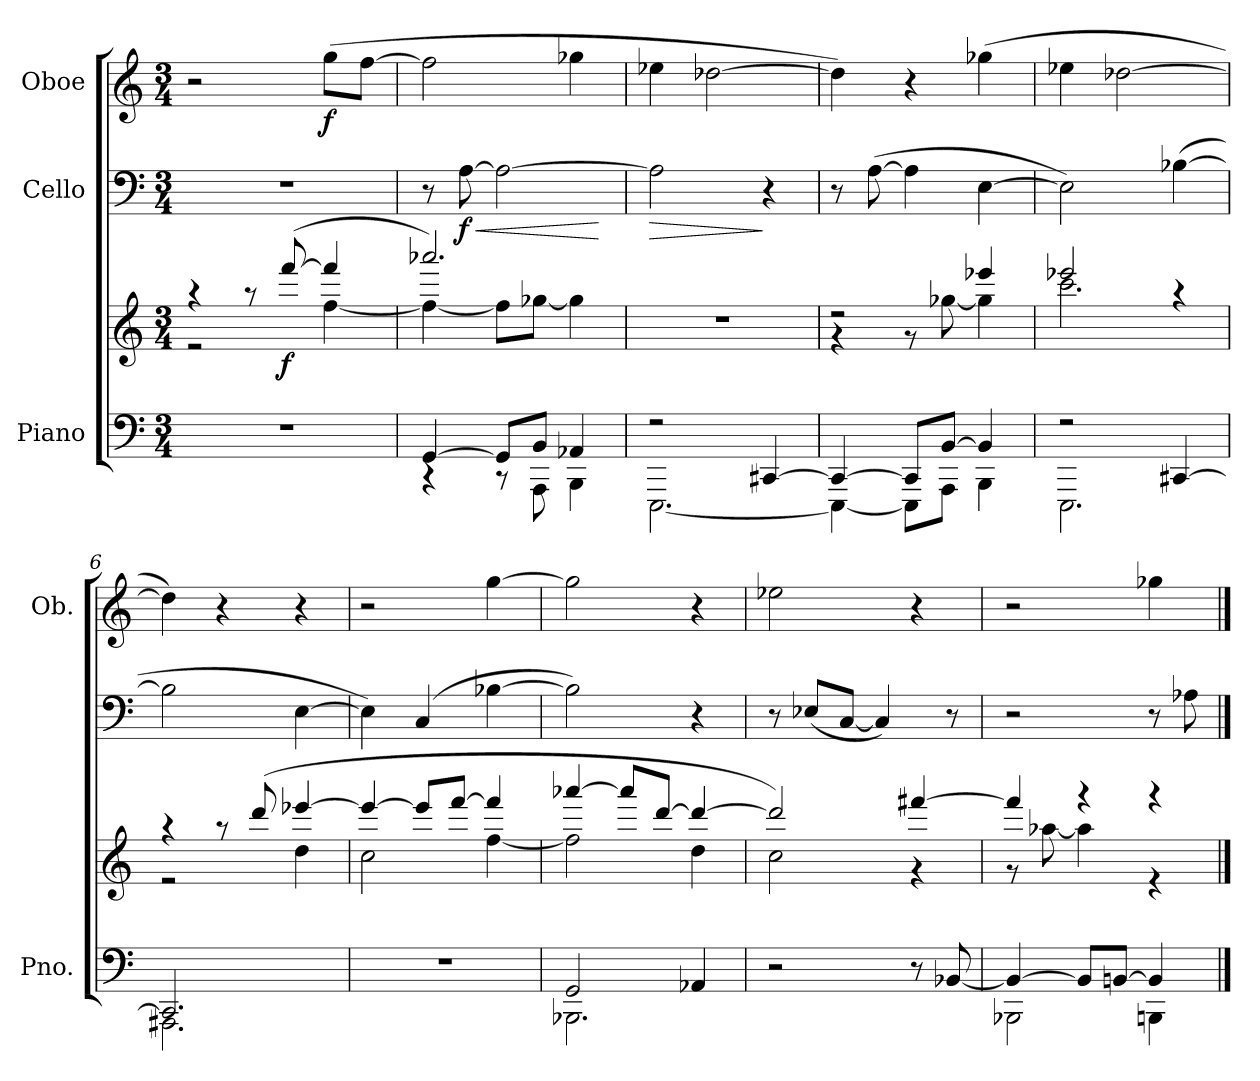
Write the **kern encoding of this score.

**kern	**kern	**dynam	**kern	**dynam	**kern	**dynam
*part3	*part3	*part3	*part2	*part2	*part1	*part1
*staff4	*staff3	*staff3/4	*staff2	*staff2	*staff1	*staff1
*I"Piano	*	*	*I"Cello	*	*I"Oboe	*
*I'Pno.	*	*	*	*	*I'Ob.	*
*clefF4	*clefG2	*	*clefF4	*	*clefG2	*
*k[]	*k[]	*	*k[]	*	*k[]	*
*C:	*C:	*	*C:	*	*C:	*
*M3/4	*M3/4	*	*M3/4	*	*M3/4	*
*MM84	*MM84	*	*MM84	*	*MM84	*
=1	=1	=1	=1	=1	=1	=1
*	*^	*	*	*	*	*
2.r	4raa	2re	.	2.r	.	2r	.
.	8raa	.	.	.	.	.	.
!	!	!	!LO:DY:b	!	!	!	!
.	([>8fff/	.	f	.	.	.	.
!	!	!	!	!	!	!	!LO:DY:b
.	4fff/]	[<4ff\	.	.	.	(<8gg\L	f
.	.	.	.	.	.	[8ff\J	.
=2	=2	=2	=2	=2	=2	=2	=2
*^	*	*	*	*	*	*	*
[>4GG/	4rBBB	2.aaa-X/)	4ff\_	.	8r	.	2ff\]	.
!	!	!	!	!	!	!LO:HP:b	!	!
!	!	!	!	!	!	!LO:DY:n=1:b	!	!
.	.	.	.	.	[8A\	< f	.	.
8GG/L]	8rCC	.	8ff\L]	.	2A\_	.	.	.
8BB/J	8AAA\	.	[<8gg-X\J	.	.	.	.	.
4AA-X/	4BBB\	.	4gg-\]	.	.	.	4gg-X\	.
*v	*v	*	*	*	*	*	*	*
*	*v	*v	*	*	*	*	*
.	.	.	.	[	.	.
=3	=3	=3	=3	=3	=3	=3
*^	*	*	*	*	*	*
!	!	!	!	!	!LO:HP:b	!	!
2rF	[<2.EEE\	2.r	.	2A\]	>	4ee-X\	.
.	.	.	.	.	.	[2dd-X\	.
[>4CC#X/	.	.	.	4r	]	.	.
=4	=4	=4	=4	=4	=4	=4	=4
*	*	*^	*	*	*	*	*
4CC#/_	4EEE\_	2rdd	4rg	.	8r	.	4dd-\])	.
.	.	.	.	.	(>[8A\	.	.	.
8CC#/L]	8EEE\L]	.	8rg	.	4A\]	.	4r	.
[>8BB/J	8AAA\J	.	[<8gg-X\	.	.	.	.	.
4BB/]	4BBB\	4eee-X/	4gg-\]	.	[4E\	.	(<4gg-X\	.
=5	=5	=5	=5	=5	=5	=5	=5	=5
2rF	2.EEE\	2eee-X/	2.ccc\	.	2E\])	.	4ee-X\	.
.	.	.	.	.	.	.	[2dd-X\	.
[>4CC#X/	.	4raa	.	.	(>[4B-X\	.	.	.
!!LO:LB:g=z
=6	=6	=6	=6	=6	=6	=6	=6	=6
2.CC#/]	2.AAA#X\	4raa	2re	.	2B-\]	.	4dd-\])	.
.	.	8raa	.	.	.	.	4r	.
.	.	(8ddd/	.	.	.	.	.	.
.	.	[>4eee-X/	4dd\	.	[4E\	.	4r	.
*v	*v	*	*	*	*	*	*	*
=7	=7	=7	=7	=7	=7	=7	=7
2.r	4eee-/_	2cc\	.	4E\])	.	2r	.
.	8eee-/L]	.	.	(4C/	.	.	.
.	[>8fff/J	.	.	.	.	.	.
.	4fff/]	[<4ff\	.	[4B-X\	.	[4gg\	.
=8	=8	=8	=8	=8	=8	=8	=8
*^	*	*	*	*	*	*	*
2GG/	2.BBB-X\	[>4aaa-X/	2ff\]	.	2B-\])	.	2gg\]	.
.	.	8aaa-/L]	.	.	.	.	.	.
.	.	[>8ddd/J	.	.	.	.	.	.
4AA-X/	.	4ddd/_	4dd\	.	4r	.	4r	.
*v	*v	*	*	*	*	*	*	*
=9	=9	=9	=9	=9	=9	=9	=9
2r	2ddd/])	2cc\	.	8r	.	2ee-X\	.
.	.	.	.	(>8E-X/L	.	.	.
.	.	.	.	[8C/J	.	.	.
.	.	.	.	4C/])	.	.	.
8r	[>4fff#X/	4r	.	.	.	4r	.
[>8BB-X/	.	.	.	8r	.	.	.
=10	=10	=10	=10	=10	=10	=10	=10
*^	*	*	*	*	*	*	*
4BB-/_	2BBB-X\	4fff#/]	8r	.	2r	.	2r	.
.	.	.	[<8aa-X\	.	.	.	.	.
8BB-/L]	.	4rfff	4aa-\]	.	.	.	.	.
[>8BBn/J	.	.	.	.	.	.	.	.
4BB/]	4BBBn\	4rfff	4r	.	8r	.	4gg-X\	.
.	.	.	.	.	8A-X\	.	.	.
*v	*v	*	*	*	*	*	*	*
*	*v	*v	*	*	*	*	*
==	==	==	==	==	==	==
*-	*-	*-	*-	*-	*-	*-
